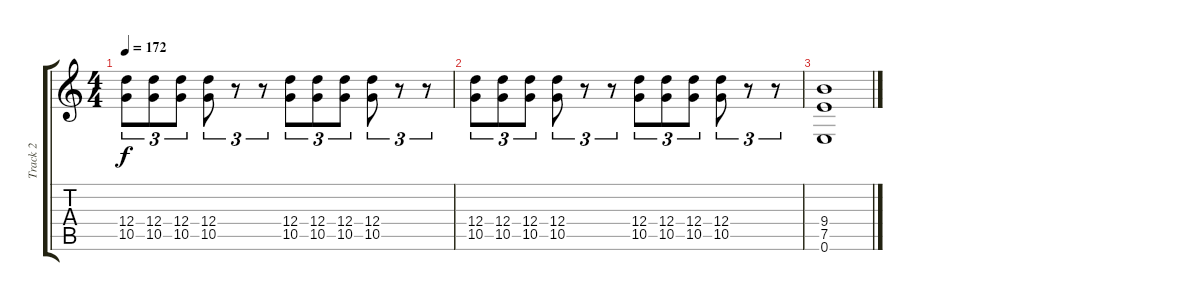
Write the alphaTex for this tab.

\track ("Track 2" "Track 2") {instrument overdrivenguitar}
\staff {score tabs}
\tuning (E4 B3 G3 D3 A2 E2) {hide}
\ts (4 4)
\tempo 172
\clef g2
\ks c
(12.4 10.5).8{tu (3 2) dy f} (12.4 10.5).8{tu (3 2)} (12.4 10.5).8{tu (3 2)} (12.4 10.5).8{tu (3 2)} r.8{tu (3 2)} r.8{tu (3 2)} (12.4 10.5).8{tu (3 2)} (12.4 10.5).8{tu (3 2)} (12.4 10.5).8{tu (3 2)} (12.4 10.5).8{tu (3 2)} r.8{tu (3 2)} r.8{tu (3 2)} |
(12.4 10.5).8{tu (3 2)} (12.4 10.5).8{tu (3 2)} (12.4 10.5).8{tu (3 2)} (12.4 10.5).8{tu (3 2)} r.8{tu (3 2)} r.8{tu (3 2)} (12.4 10.5).8{tu (3 2)} (12.4 10.5).8{tu (3 2)} (12.4 10.5).8{tu (3 2)} (12.4 10.5).8{tu (3 2)} r.8{tu (3 2)} r.8{tu (3 2)} |
(9.4 7.5 0.6).1
